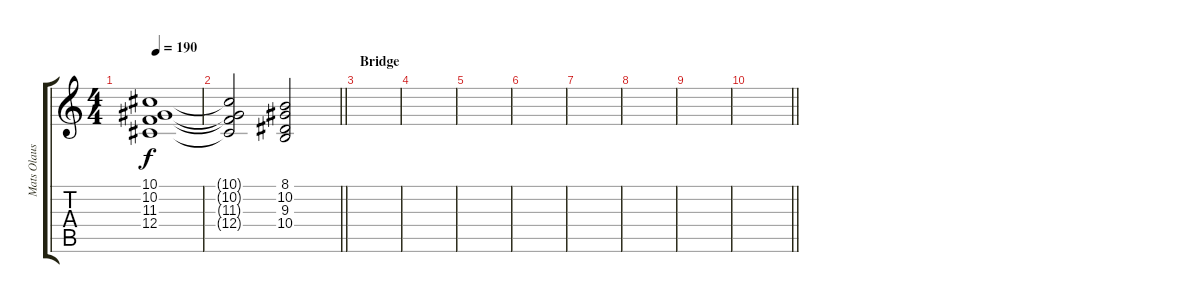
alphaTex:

\track ("Mats Olausson" "Mats Olaus") {instrument stringensemble1}
\staff {score tabs}
\tuning (Eb4 Bb3 Gb3 Db3 Ab2 Eb2) {hide}
\ts (4 4)
\tempo 190
\clef g2
\ks c
(10.1 10.2 11.3 12.4).1{dy f} |
\barLineRight lightlight
(10.1{t} 10.2{t} 11.3{t} 12.4{t}).2 (8.1 10.2 9.3 10.4).2 |
\section ("" "Bridge")
|
|
|
|
|
|
|
\barLineRight lightlight
